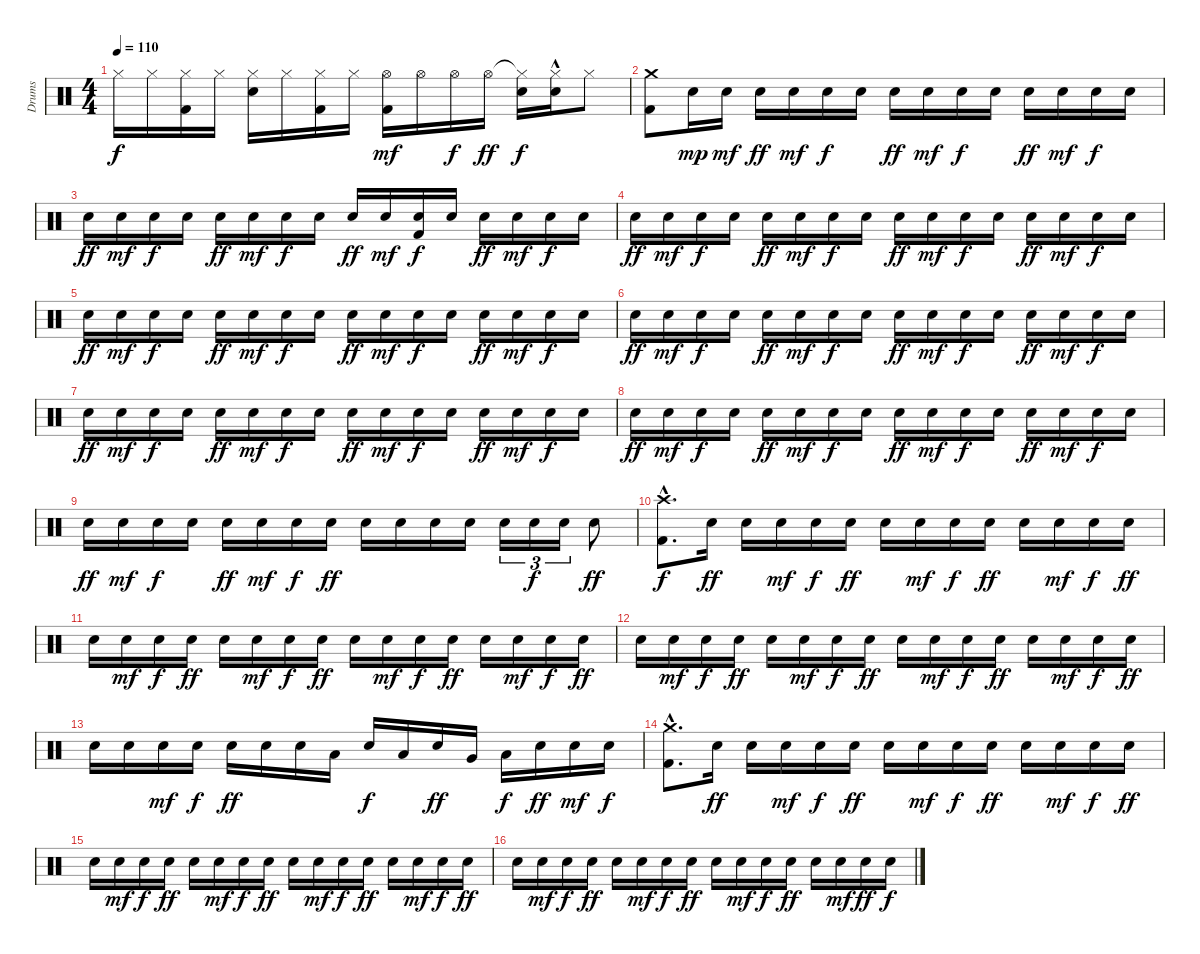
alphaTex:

\track ("Drums" "Drums") {instrument percussion}
\staff {score}
\articulation defaults
\ts (4 4)
\tempo 110
\clef neutral
\ks c "Hi-Hat (closed)".16{dy f} "Hi-Hat (closed)".16
("Hi-Hat (closed)" "Kick (hit) 2").16 "Hi-Hat (closed)".16 ("Hi-Hat (closed)" "Electric Snare (hit)").16 "Hi-Hat (closed)".16 ("Hi-Hat (closed)" "Kick (hit) 2").16 "Hi-Hat (closed)".16 ("Hi-Hat (open)" "Kick (hit) 2").16{dy mf} "Hi-Hat (open)".16 "Hi-Hat (open)".16{dy f} "Hi-Hat (open)".16{dy ff} ("Hi-Hat (closed)"{t} "Electric Snare (hit)").16{dy f} ("Hi-Hat (closed)" "Electric Snare (hit)"{hac}).16 "Hi-Hat (closed)".8 |
("Crash medium (hit)" "Kick (hit) 2").8 "Electric Snare (hit)".16{dy mp} "Electric Snare (hit)".16{dy mf} "Electric Snare (hit)".16{dy ff} "Electric Snare (hit)".16{dy mf} "Electric Snare (hit)".16{dy f} "Electric Snare (hit)".16 "Electric Snare (hit)".16{dy ff} "Electric Snare (hit)".16{dy mf} "Electric Snare (hit)".16{dy f} "Electric Snare (hit)".16 "Electric Snare (hit)".16{dy ff} "Electric Snare (hit)".16{dy mf} "Electric Snare (hit)".16{dy f} "Electric Snare (hit)".16 |
"Electric Snare (hit)".16{dy ff} "Electric Snare (hit)".16{dy mf} "Electric Snare (hit)".16{dy f} "Electric Snare (hit)".16 "Electric Snare (hit)".16{dy ff} "Electric Snare (hit)".16{dy mf} "Electric Snare (hit)".16{dy f} "Electric Snare (hit)".16 "Electric Snare (hit)".16{dy ff} "Electric Snare (hit)".16{dy mf} ("Electric Snare (hit)" "Kick (hit) 2").16{dy f} "Electric Snare (hit)".16 "Electric Snare (hit)".16{dy ff} "Electric Snare (hit)".16{dy mf} "Electric Snare (hit)".16{dy f} "Electric Snare (hit)".16 |
"Electric Snare (hit)".16{dy ff} "Electric Snare (hit)".16{dy mf} "Electric Snare (hit)".16{dy f} "Electric Snare (hit)".16 "Electric Snare (hit)".16{dy ff} "Electric Snare (hit)".16{dy mf} "Electric Snare (hit)".16{dy f} "Electric Snare (hit)".16 "Electric Snare (hit)".16{dy ff} "Electric Snare (hit)".16{dy mf} "Electric Snare (hit)".16{dy f} "Electric Snare (hit)".16 "Electric Snare (hit)".16{dy ff} "Electric Snare (hit)".16{dy mf} "Electric Snare (hit)".16{dy f} "Electric Snare (hit)".16 |
"Electric Snare (hit)".16{dy ff} "Electric Snare (hit)".16{dy mf} "Electric Snare (hit)".16{dy f} "Electric Snare (hit)".16 "Electric Snare (hit)".16{dy ff} "Electric Snare (hit)".16{dy mf} "Electric Snare (hit)".16{dy f} "Electric Snare (hit)".16 "Electric Snare (hit)".16{dy ff} "Electric Snare (hit)".16{dy mf} "Electric Snare (hit)".16{dy f} "Electric Snare (hit)".16 "Electric Snare (hit)".16{dy ff} "Electric Snare (hit)".16{dy mf} "Electric Snare (hit)".16{dy f} "Electric Snare (hit)".16 |
"Electric Snare (hit)".16{dy ff} "Electric Snare (hit)".16{dy mf} "Electric Snare (hit)".16{dy f} "Electric Snare (hit)".16 "Electric Snare (hit)".16{dy ff} "Electric Snare (hit)".16{dy mf} "Electric Snare (hit)".16{dy f} "Electric Snare (hit)".16 "Electric Snare (hit)".16{dy ff} "Electric Snare (hit)".16{dy mf} "Electric Snare (hit)".16{dy f} "Electric Snare (hit)".16 "Electric Snare (hit)".16{dy ff} "Electric Snare (hit)".16{dy mf} "Electric Snare (hit)".16{dy f} "Electric Snare (hit)".16 |
"Electric Snare (hit)".16{dy ff} "Electric Snare (hit)".16{dy mf} "Electric Snare (hit)".16{dy f} "Electric Snare (hit)".16 "Electric Snare (hit)".16{dy ff} "Electric Snare (hit)".16{dy mf} "Electric Snare (hit)".16{dy f} "Electric Snare (hit)".16 "Electric Snare (hit)".16{dy ff} "Electric Snare (hit)".16{dy mf} "Electric Snare (hit)".16{dy f} "Electric Snare (hit)".16 "Electric Snare (hit)".16{dy ff} "Electric Snare (hit)".16{dy mf} "Electric Snare (hit)".16{dy f} "Electric Snare (hit)".16 |
"Electric Snare (hit)".16{dy ff} "Electric Snare (hit)".16{dy mf} "Electric Snare (hit)".16{dy f} "Electric Snare (hit)".16 "Electric Snare (hit)".16{dy ff} "Electric Snare (hit)".16{dy mf} "Electric Snare (hit)".16{dy f} "Electric Snare (hit)".16 "Electric Snare (hit)".16{dy ff} "Electric Snare (hit)".16{dy mf} "Electric Snare (hit)".16{dy f} "Electric Snare (hit)".16 "Electric Snare (hit)".16{dy ff} "Electric Snare (hit)".16{dy mf} "Electric Snare (hit)".16{dy f} "Electric Snare (hit)".16 |
"Electric Snare (hit)".16{dy ff} "Electric Snare (hit)".16{dy mf} "Electric Snare (hit)".16{dy f} "Electric Snare (hit)".16 "Electric Snare (hit)".16{dy ff} "Electric Snare (hit)".16{dy mf} "Electric Snare (hit)".16{dy f} "Electric Snare (hit)".16{dy ff} "Electric Snare (hit)".16 "Electric Snare (hit)".16 "Electric Snare (hit)".16 "Electric Snare (hit)".16 "Electric Snare (hit)".16{tu (3 2)} "Electric Snare (hit)".16{tu (3 2) dy f} "Electric Snare (hit)".16{tu (3 2)} "Electric Snare (hit)".8{dy ff} |
("Crash high (hit)" "Kick (hit) 2"{hac}).8{d dy f} "Electric Snare (hit)".16{dy ff} "Electric Snare (hit)".16 "Electric Snare (hit)".16{dy mf} "Electric Snare (hit)".16{dy f} "Electric Snare (hit)".16{dy ff} "Electric Snare (hit)".16 "Electric Snare (hit)".16{dy mf} "Electric Snare (hit)".16{dy f} "Electric Snare (hit)".16{dy ff} "Electric Snare (hit)".16 "Electric Snare (hit)".16{dy mf} "Electric Snare (hit)".16{dy f} "Electric Snare (hit)".16{dy ff} |
"Electric Snare (hit)".16 "Electric Snare (hit)".16{dy mf} "Electric Snare (hit)".16{dy f} "Electric Snare (hit)".16{dy ff} "Electric Snare (hit)".16 "Electric Snare (hit)".16{dy mf} "Electric Snare (hit)".16{dy f} "Electric Snare (hit)".16{dy ff} "Electric Snare (hit)".16 "Electric Snare (hit)".16{dy mf} "Electric Snare (hit)".16{dy f} "Electric Snare (hit)".16{dy ff} "Electric Snare (hit)".16 "Electric Snare (hit)".16{dy mf} "Electric Snare (hit)".16{dy f} "Electric Snare (hit)".16{dy ff} |
"Electric Snare (hit)".16 "Electric Snare (hit)".16{dy mf} "Electric Snare (hit)".16{dy f} "Electric Snare (hit)".16{dy ff} "Electric Snare (hit)".16 "Electric Snare (hit)".16{dy mf} "Electric Snare (hit)".16{dy f} "Electric Snare (hit)".16{dy ff} "Electric Snare (hit)".16 "Electric Snare (hit)".16{dy mf} "Electric Snare (hit)".16{dy f} "Electric Snare (hit)".16{dy ff} "Electric Snare (hit)".16 "Electric Snare (hit)".16{dy mf} "Electric Snare (hit)".16{dy f} "Electric Snare (hit)".16{dy ff} |
"Electric Snare (hit)".16 "Electric Snare (hit)".16 "Electric Snare (hit)".16{dy mf} "Electric Snare (hit)".16{dy f} "Electric Snare (hit)".16{dy ff} "Electric Snare (hit)".16 "Electric Snare (hit)".16 "Low Tom (hit)".16 "Electric Snare (hit)".16{dy f} "Low Tom (hit)".16 "Electric Snare (hit)".16{dy ff} "Very Low Tom (hit)".16 "Low Floor Tom (hit)".16{dy f} "Electric Snare (hit)".16{dy ff} "Electric Snare (hit)".16{dy mf} "Electric Snare (hit)".16{dy f} |
("Crash medium (hit)" "Kick (hit) 2"{hac}).8{d} "Electric Snare (hit)".16{dy ff} "Electric Snare (hit)".16 "Electric Snare (hit)".16{dy mf} "Electric Snare (hit)".16{dy f} "Electric Snare (hit)".16{dy ff} "Electric Snare (hit)".16 "Electric Snare (hit)".16{dy mf} "Electric Snare (hit)".16{dy f} "Electric Snare (hit)".16{dy ff} "Electric Snare (hit)".16 "Electric Snare (hit)".16{dy mf} "Electric Snare (hit)".16{dy f} "Electric Snare (hit)".16{dy ff} |
"Electric Snare (hit)".16 "Electric Snare (hit)".16{dy mf} "Electric Snare (hit)".16{dy f} "Electric Snare (hit)".16{dy ff} "Electric Snare (hit)".16 "Electric Snare (hit)".16{dy mf} "Electric Snare (hit)".16{dy f} "Electric Snare (hit)".16{dy ff} "Electric Snare (hit)".16 "Electric Snare (hit)".16{dy mf} "Electric Snare (hit)".16{dy f} "Electric Snare (hit)".16{dy ff} "Electric Snare (hit)".16 "Electric Snare (hit)".16{dy mf} "Electric Snare (hit)".16{dy f} "Electric Snare (hit)".16{dy ff} |
"Electric Snare (hit)".16 "Electric Snare (hit)".16{dy mf} "Electric Snare (hit)".16{dy f} "Electric Snare (hit)".16{dy ff} "Electric Snare (hit)".16 "Electric Snare (hit)".16{dy mf} "Electric Snare (hit)".16{dy f} "Electric Snare (hit)".16{dy ff} "Electric Snare (hit)".16 "Electric Snare (hit)".16{dy mf} "Electric Snare (hit)".16{dy f} "Electric Snare (hit)".16{dy ff} "Electric Snare (hit)".16 "Electric Snare (hit)".16{dy mf} "Electric Snare (hit)".16{dy ff} "Electric Snare (hit)".16{dy f}
